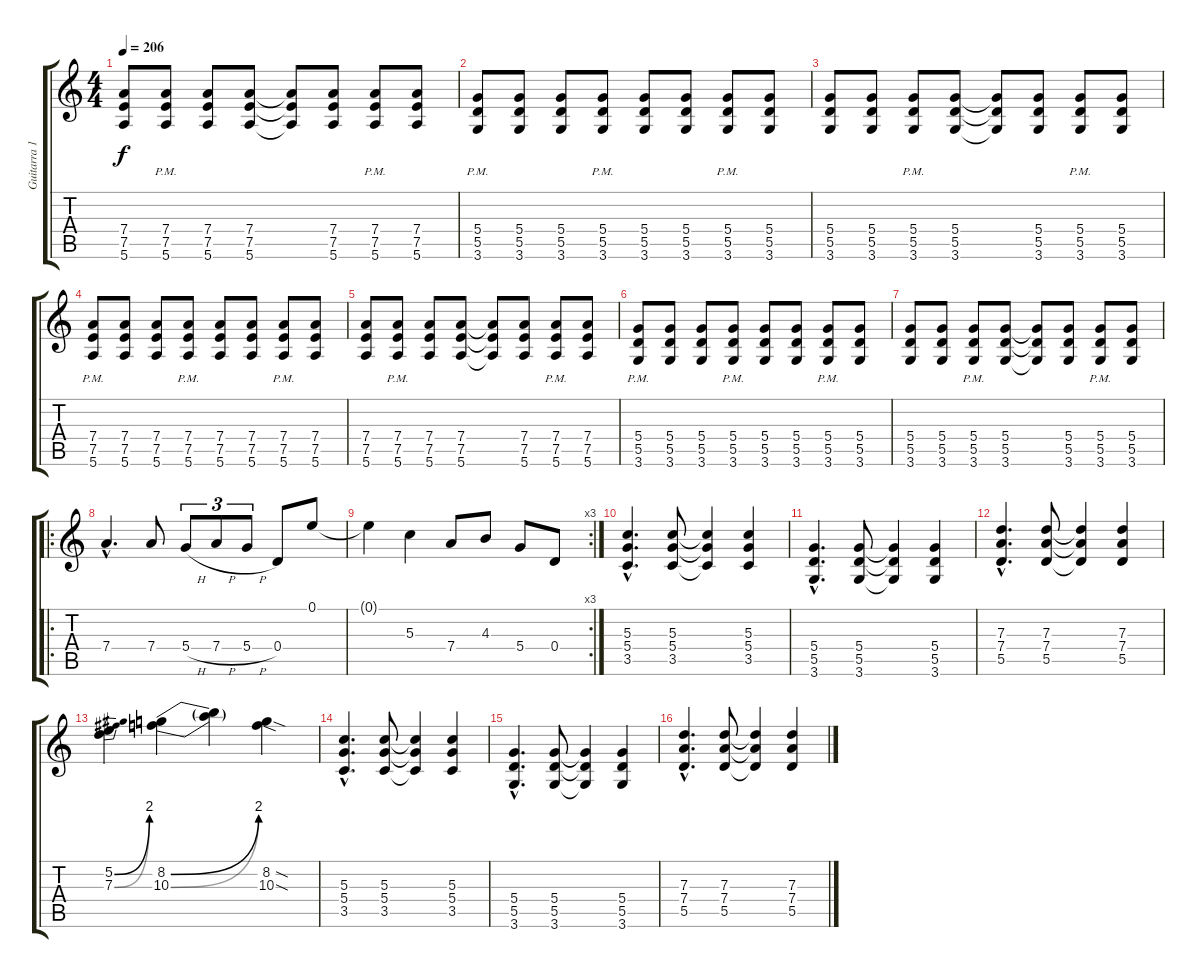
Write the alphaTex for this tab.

\track ("Guitarra 1" "Guitarra 1") {instrument distortionguitar}
\staff {score tabs}
\tuning (E4 B3 G3 D3 A2 E2) {hide}
\ts (4 4)
\tempo 206
\clef g2
\ks c
(7.4 7.5 5.6).8{dy f} (7.4{pm} 7.5{pm} 5.6{pm}).8 (7.4 7.5 5.6).8 (7.4 7.5 5.6).8 (7.4{t} 7.5{t} 5.6{t}).8 (7.4 7.5 5.6).8 (7.4{pm} 7.5{pm} 5.6{pm}).8 (7.4 7.5 5.6).8 |
(5.4{pm} 5.5{pm} 3.6{pm}).8 (5.4 5.5 3.6).8 (5.4 5.5 3.6).8 (5.4{pm} 5.5{pm} 3.6{pm}).8 (5.4 5.5 3.6).8 (5.4 5.5 3.6).8 (5.4{pm} 5.5{pm} 3.6{pm}).8 (5.4 5.5 3.6).8 |
(5.4 5.5 3.6).8 (5.4 5.5 3.6).8 (5.4{pm} 5.5{pm} 3.6{pm}).8 (5.4 5.5 3.6).8 (5.4{t} 5.5{t} 3.6{t}).8 (5.4 5.5 3.6).8 (5.4{pm} 5.5{pm} 3.6{pm}).8 (5.4 5.5 3.6).8 |
(7.4{pm} 7.5{pm} 5.6{pm}).8 (7.4 7.5 5.6).8 (7.4 7.5 5.6).8 (7.4{pm} 7.5{pm} 5.6).8 (7.4 7.5 5.6).8 (7.4 7.5 5.6).8 (7.4{pm} 7.5{pm} 5.6).8 (7.4 7.5 5.6).8 |
(7.4 7.5 5.6).8 (7.4{pm} 7.5{pm} 5.6{pm}).8 (7.4 7.5 5.6).8 (7.4 7.5 5.6).8 (7.4{t} 7.5{t} 5.6{t}).8 (7.4 7.5 5.6).8 (7.4{pm} 7.5{pm} 5.6{pm}).8 (7.4 7.5 5.6).8 |
(5.4{pm} 5.5{pm} 3.6{pm}).8 (5.4 5.5 3.6).8 (5.4 5.5 3.6).8 (5.4{pm} 5.5{pm} 3.6{pm}).8 (5.4 5.5 3.6).8 (5.4 5.5 3.6).8 (5.4{pm} 5.5{pm} 3.6{pm}).8 (5.4 5.5 3.6).8 |
(5.4 5.5 3.6).8 (5.4 5.5 3.6).8 (5.4{pm} 5.5{pm} 3.6{pm}).8 (5.4 5.5 3.6).8 (5.4{t} 5.5{t} 3.6{t}).8 (5.4 5.5 3.6).8 (5.4{pm} 5.5{pm} 3.6{pm}).8 (5.4 5.5 3.6).8 |
\ro
7.4{hac}.4{d} 7.4.8 5.4{h}.8{tu (3 2)} 7.4{h}.8{tu (3 2)} 5.4{h}.8{tu (3 2)} 0.4.8 0.1.8 |
\rc 3
0.1{t}.4 5.3.4 7.4.8 4.3.8 5.4.8 0.4.8 |
(5.3{hac} 5.4{hac} 3.5{hac}).4{d} (5.3 5.4 3.5).8 (5.3{t} 5.4{t} 3.5{t}).4 (5.3 5.4 3.5).4 |
(5.4{hac} 5.5{hac} 3.6{hac}).4{d} (5.4 5.5 3.6).8 (5.4{t} 5.5{t} 3.6{t}).4 (5.4 5.5 3.6).4 |
(7.3{hac} 7.4{hac} 5.5{hac}).4{d} (7.3 7.4 5.5).8 (7.3{t} 7.4{t} 5.5{t}).4 (7.3 7.4 5.5).4 |
(5.2{be (bend 0 0 60 8)} 7.3{be (bend 0 0 60 8)}).4 (8.2{be (bend 0 0 60 8)} 10.3{be (bend 0 0 60 8)}).4 (8.2{t} 10.3{t}).4 (8.2{sod} 10.3{sod}).4 |
(5.3{hac} 5.4{hac} 3.5{hac}).4{d} (5.3 5.4 3.5).8 (5.3{t} 5.4{t} 3.5{t}).4 (5.3 5.4 3.5).4 |
(5.4{hac} 5.5{hac} 3.6{hac}).4{d} (5.4 5.5 3.6).8 (5.4{t} 5.5{t} 3.6{t}).4 (5.4 5.5 3.6).4 |
(7.3{hac} 7.4{hac} 5.5{hac}).4{d} (7.3 7.4 5.5).8 (7.3{t} 7.4{t} 5.5{t}).4 (7.3 7.4 5.5).4
